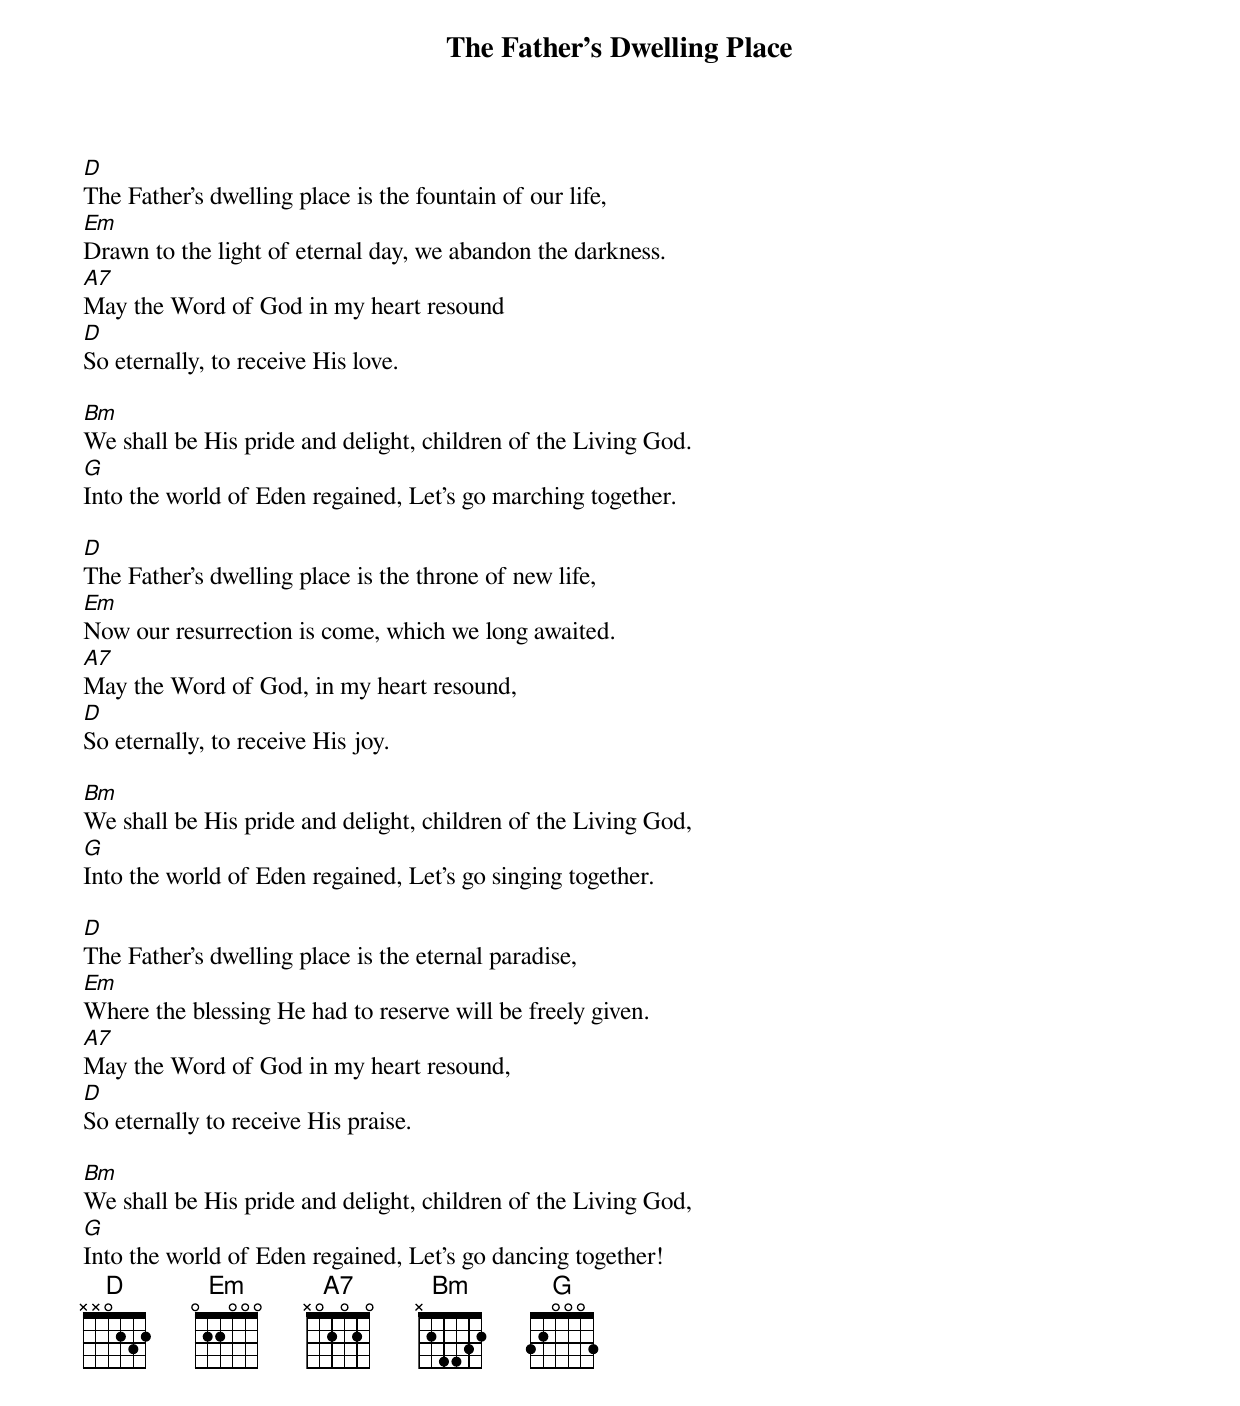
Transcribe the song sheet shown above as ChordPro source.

{title: The Father's Dwelling Place}
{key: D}
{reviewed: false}

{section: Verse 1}
[D]The Father's dwelling place is the fountain of our life,
[Em]Drawn to the light of eternal day, we abandon the darkness.
[A7]May the Word of God in my heart resound
[D]So eternally, to receive His love.

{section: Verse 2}
[Bm]We shall be His pride and delight, children of the Living God.
[G]Into the world of Eden regained, Let's go marching together.

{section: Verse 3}
[D]The Father's dwelling place is the throne of new life,
[Em]Now our resurrection is come, which we long awaited.
[A7]May the Word of God, in my heart resound,
[D]So eternally, to receive His joy.

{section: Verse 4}
[Bm]We shall be His pride and delight, children of the Living God,
[G]Into the world of Eden regained, Let's go singing together.

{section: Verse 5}
[D]The Father's dwelling place is the eternal paradise,
[Em]Where the blessing He had to reserve will be freely given.
[A7]May the Word of God in my heart resound,
[D]So eternally to receive His praise.

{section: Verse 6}
[Bm]We shall be His pride and delight, children of the Living God,
[G]Into the world of Eden regained, Let's go dancing together!
